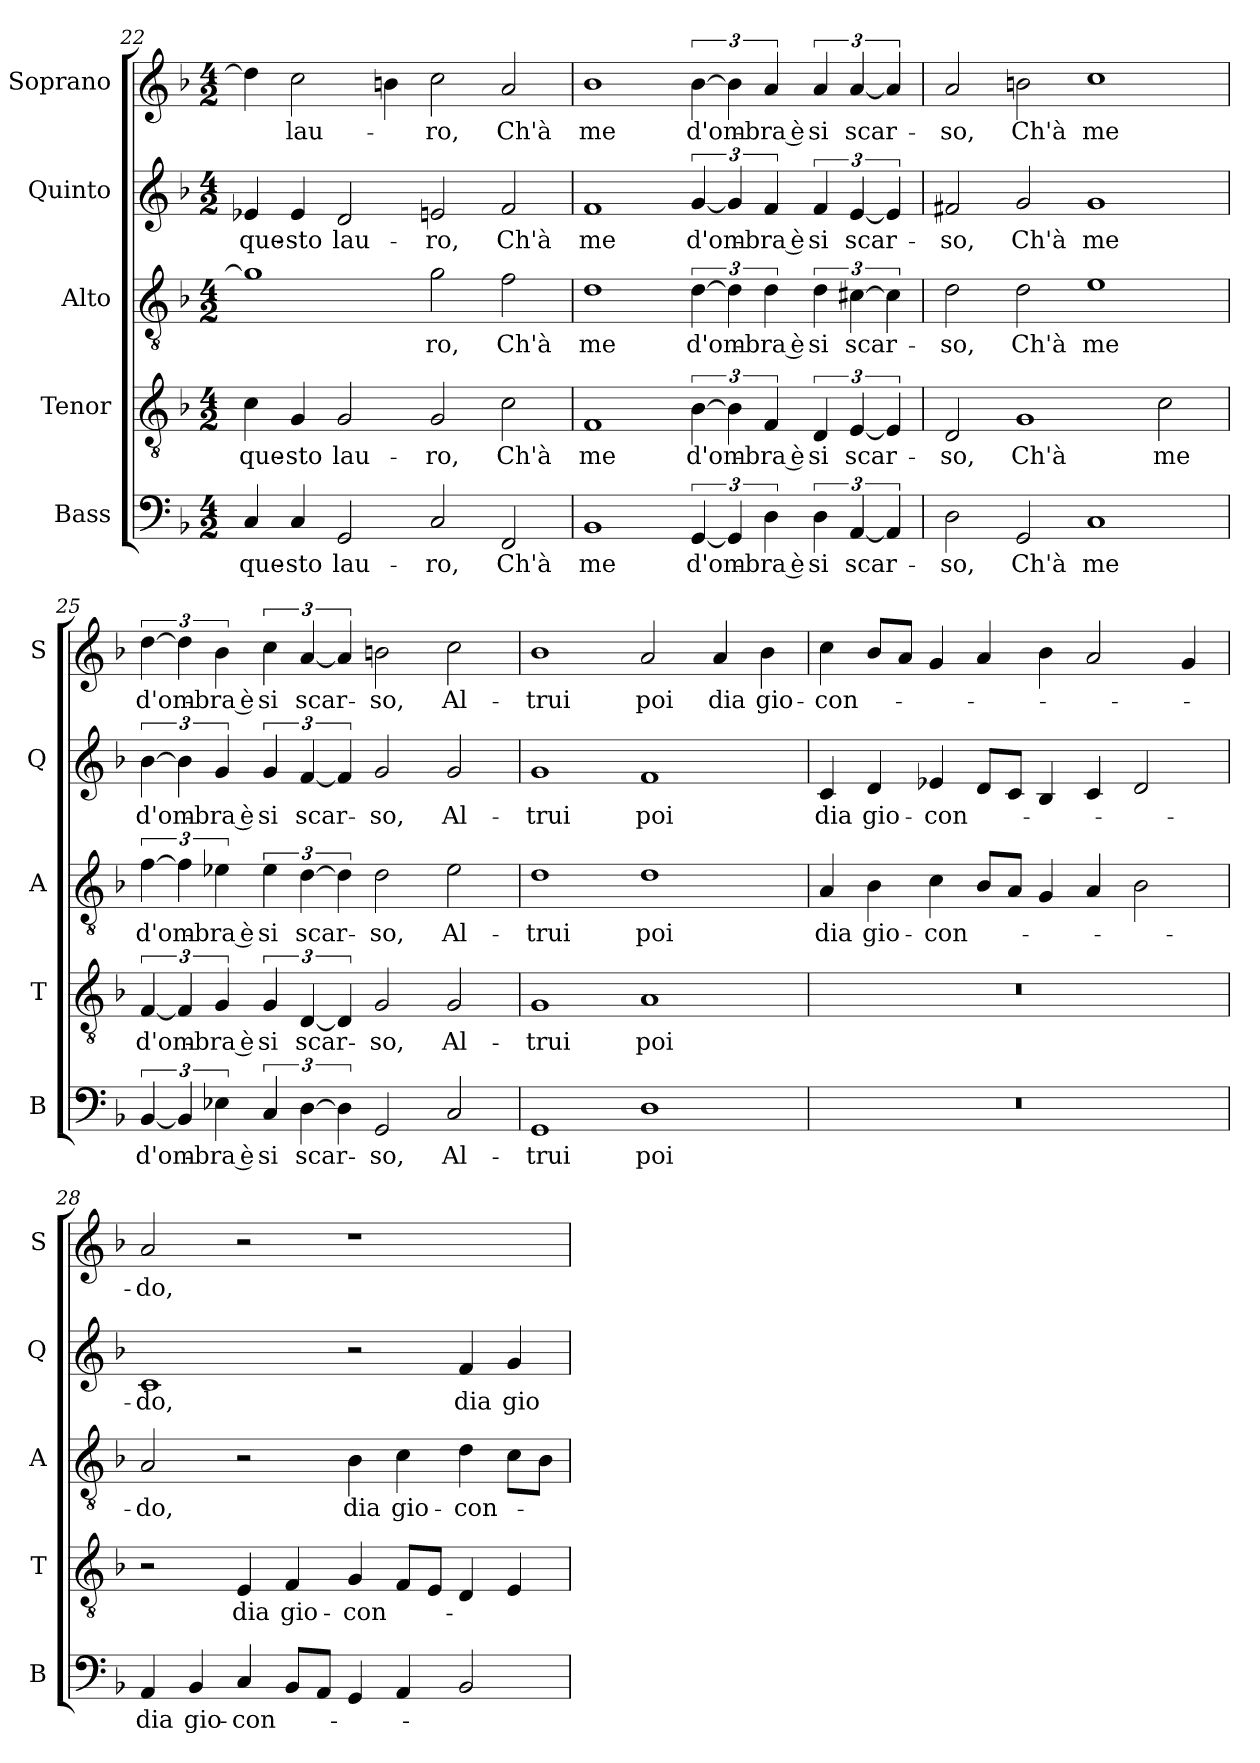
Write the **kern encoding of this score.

**kern	**text	**kern	**text	**kern	**text	**kern	**text	**kern	**text
*part5	*part5	*part4	*part4	*part3	*part3	*part2	*part2	*part1	*part1
*staff5	*staff5	*staff4	*staff4	*staff3	*staff3	*staff2	*staff2	*staff1	*staff1
*I"Bass	*	*I"Tenor	*	*I"Alto	*	*I"Quinto	*	*I"Soprano	*
*I'B	*	*I'T	*	*I'A	*	*I'Q	*	*I'S	*
!!LO:LB:g=z
*clefF4	*	*clefGv2	*	*clefGv2	*	*clefG2	*	*clefG2	*
*k[b-]	*	*k[b-]	*	*k[b-]	*	*k[b-]	*	*k[b-]	*
*F:	*	*F:	*	*F:	*	*F:	*	*F:	*
*M4/2	*	*M4/2	*	*M4/2	*	*M4/2	*	*M4/2	*
=22	=22	=22	=22	=22	=22	=22	=22	=22	=22
!	!LO:LY:b	!	!LO:LY:b	!	!	!	!LO:LY:b	!	!
4C/	que-	4c\	que-	1g]	.	4e-X/	que-	4dd\]	.
!	!LO:LY:b	!	!LO:LY:b	!	!	!	!LO:LY:b	!	!LO:LY:b
4C/	-sto	4G/	-sto	.	.	4e-/	-sto	2cc\	lau-
!	!LO:LY:b	!	!LO:LY:b	!	!	!	!LO:LY:b	!	!
2GG/	lau-	2G/	lau-	.	.	2d/	lau-	.	.
.	.	.	.	.	.	.	.	4bn\	.
!	!LO:LY:b	!	!LO:LY:b	!	!LO:LY:b	!	!LO:LY:b	!	!LO:LY:b
2C/	-ro,	2G/	-ro,	2g\	-ro,	2en/	-ro,	2cc\	-ro,
!	!LO:LY:b	!	!LO:LY:b	!	!LO:LY:b	!	!LO:LY:b	!	!LO:LY:b
2FF/	Ch'à	2c\	Ch'à	2f\	Ch'à	2f/	Ch'à	2a/	Ch'à
=23	=23	=23	=23	=23	=23	=23	=23	=23	=23
!	!LO:LY:b	!	!LO:LY:b	!	!LO:LY:b	!	!LO:LY:b	!	!LO:LY:b
1BB-	me	1F	me	1d	me	1f	me	1b-	me
!	!LO:LY:b	!	!LO:LY:b	!	!LO:LY:b	!	!LO:LY:b	!	!LO:LY:b
[6GG/	d'om-	[6B-\	d'om-	[6d\	d'om-	[6g/	d'om-	[6b-\	d'om-
6GG/]	.	6B-\]	.	6d\]	.	6g/]	.	6b-\]	.
!	!LO:LY:b	!	!LO:LY:b	!	!LO:LY:b	!	!LO:LY:b	!	!LO:LY:b
6D\	-bra è	6F/	-bra è	6d\	-bra è	6f/	-bra è	6a/	-bra è
!	!LO:LY:b	!	!LO:LY:b	!	!LO:LY:b	!	!LO:LY:b	!	!LO:LY:b
6D\	si	6D/	si	6d\	si	6f/	si	6a/	si
!	!LO:LY:b	!	!LO:LY:b	!	!LO:LY:b	!	!LO:LY:b	!	!LO:LY:b
[6AA/	scar-	[6E/	scar-	[6c#X\	scar-	[6e/	scar-	[6a/	scar-
6AA/]	.	6E/]	.	6c#\]	.	6e/]	.	6a/]	.
=24	=24	=24	=24	=24	=24	=24	=24	=24	=24
!	!LO:LY:b	!	!LO:LY:b	!	!LO:LY:b	!	!LO:LY:b	!	!LO:LY:b
2D\	-so,	2D/	-so,	2d\	-so,	2f#X/	-so,	2a/	-so,
!	!LO:LY:b	!	!LO:LY:b	!	!LO:LY:b	!	!LO:LY:b	!	!LO:LY:b
2GG/	Ch'à	1G	Ch'à	2d\	Ch'à	2g/	Ch'à	2bn\	Ch'à
!	!LO:LY:b	!	!	!	!LO:LY:b	!	!LO:LY:b	!	!LO:LY:b
1C	me	.	.	1e	me	1g	me	1cc	me
!	!	!	!LO:LY:b	!	!	!	!	!	!
.	.	2c\	me	.	.	.	.	.	.
!!LO:LB:g=z
=25	=25	=25	=25	=25	=25	=25	=25	=25	=25
!	!LO:LY:b	!	!LO:LY:b	!	!LO:LY:b	!	!LO:LY:b	!	!LO:LY:b
[6BB-/	d'om-	[6F/	d'om-	[6f\	d'om-	[6b-\	d'om-	[6dd\	d'om-
6BB-/]	.	6F/]	.	6f\]	.	6b-\]	.	6dd\]	.
!	!LO:LY:b	!	!LO:LY:b	!	!LO:LY:b	!	!LO:LY:b	!	!LO:LY:b
6E-X\	-bra è	6G/	-bra è	6e-X\	-bra è	6g/	-bra è	6b-\	-bra è
!	!LO:LY:b	!	!LO:LY:b	!	!LO:LY:b	!	!LO:LY:b	!	!LO:LY:b
6C/	si	6G/	si	6e-\	si	6g/	si	6cc\	si
!	!LO:LY:b	!	!LO:LY:b	!	!LO:LY:b	!	!LO:LY:b	!	!LO:LY:b
[6D\	scar-	[6D/	scar-	[6d\	scar-	[6f/	scar-	[6a/	scar-
6D\]	.	6D/]	.	6d\]	.	6f/]	.	6a/]	.
!	!LO:LY:b	!	!LO:LY:b	!	!LO:LY:b	!	!LO:LY:b	!	!LO:LY:b
2GG/	-so,	2G/	-so,	2d\	-so,	2g/	-so,	2bn\	-so,
!	!LO:LY:b	!	!LO:LY:b	!	!LO:LY:b	!	!LO:LY:b	!	!LO:LY:b
2C/	Al-	2G/	Al-	2e-\	Al-	2g/	Al-	2cc\	Al-
=26	=26	=26	=26	=26	=26	=26	=26	=26	=26
!	!LO:LY:b	!	!LO:LY:b	!	!LO:LY:b	!	!LO:LY:b	!	!LO:LY:b
1GG	-trui	1G	-trui	1d	-trui	1g	-trui	1b-	-trui
!	!LO:LY:b	!	!LO:LY:b	!	!LO:LY:b	!	!LO:LY:b	!	!LO:LY:b
1D	poi	1A	poi	1d	poi	1f	poi	2a/	poi
!	!	!	!	!	!	!	!	!	!LO:LY:b
.	.	.	.	.	.	.	.	4a/	dia
!	!	!	!	!	!	!	!	!	!LO:LY:b
.	.	.	.	.	.	.	.	4b-\	gio-
=27	=27	=27	=27	=27	=27	=27	=27	=27	=27
!	!	!	!	!	!LO:LY:b	!	!LO:LY:b	!	!LO:LY:b
0r	.	0r	.	4A/	dia	4c/	dia	4cc\	-con-
!	!	!	!	!	!LO:LY:b	!	!LO:LY:b	!	!
.	.	.	.	4B-\	gio-	4d/	gio-	8b-/L	.
.	.	.	.	.	.	.	.	8a/J	.
!	!	!	!	!	!LO:LY:b	!	!LO:LY:b	!	!
.	.	.	.	4c\	-con-	4e-X/	-con-	4g/	.
.	.	.	.	8B-/L	.	8d/L	.	4a/	.
.	.	.	.	8A/J	.	8c/J	.	.	.
.	.	.	.	4G/	.	4B-/	.	4b-\	.
.	.	.	.	4A/	.	4c/	.	2a/	.
.	.	.	.	2B-\	.	2d/	.	.	.
.	.	.	.	.	.	.	.	4g/	.
!!LO:PB:g=z
=28	=28	=28	=28	=28	=28	=28	=28	=28	=28
!	!LO:LY:b	!	!	!	!LO:LY:b	!	!LO:LY:b	!	!LO:LY:b
4AA/	dia	2r	.	2A/	-do,	1c	-do,	2a/	-do,
!	!LO:LY:b	!	!	!	!	!	!	!	!
4BB-/	gio-	.	.	.	.	.	.	.	.
!	!LO:LY:b	!	!LO:LY:b	!	!	!	!	!	!
4C/	-con-	4E/	dia	2r	.	.	.	2r	.
!	!	!	!LO:LY:b	!	!	!	!	!	!
8BB-/L	.	4F/	gio-	.	.	.	.	.	.
8AA/J	.	.	.	.	.	.	.	.	.
!	!	!	!LO:LY:b	!	!LO:LY:b	!	!	!	!
4GG/	.	4G/	-con-	4B-\	dia	2r	.	1r	.
!	!	!	!	!	!LO:LY:b	!	!	!	!
4AA/	.	8F/L	.	4c\	gio-	.	.	.	.
.	.	8E/J	.	.	.	.	.	.	.
!	!	!	!	!	!LO:LY:b	!	!LO:LY:b	!	!
2BB-/	.	4D/	.	4d\	-con-	4f/	dia	.	.
!	!	!	!	!	!	!	!LO:LY:b	!	!
.	.	4E/	.	8c\L	.	4g/	gio-	.	.
.	.	.	.	8B-\J	.	.	.	.	.
=	=	=	=	=	=	=	=	=	=
*-	*-	*-	*-	*-	*-	*-	*-	*-	*-
